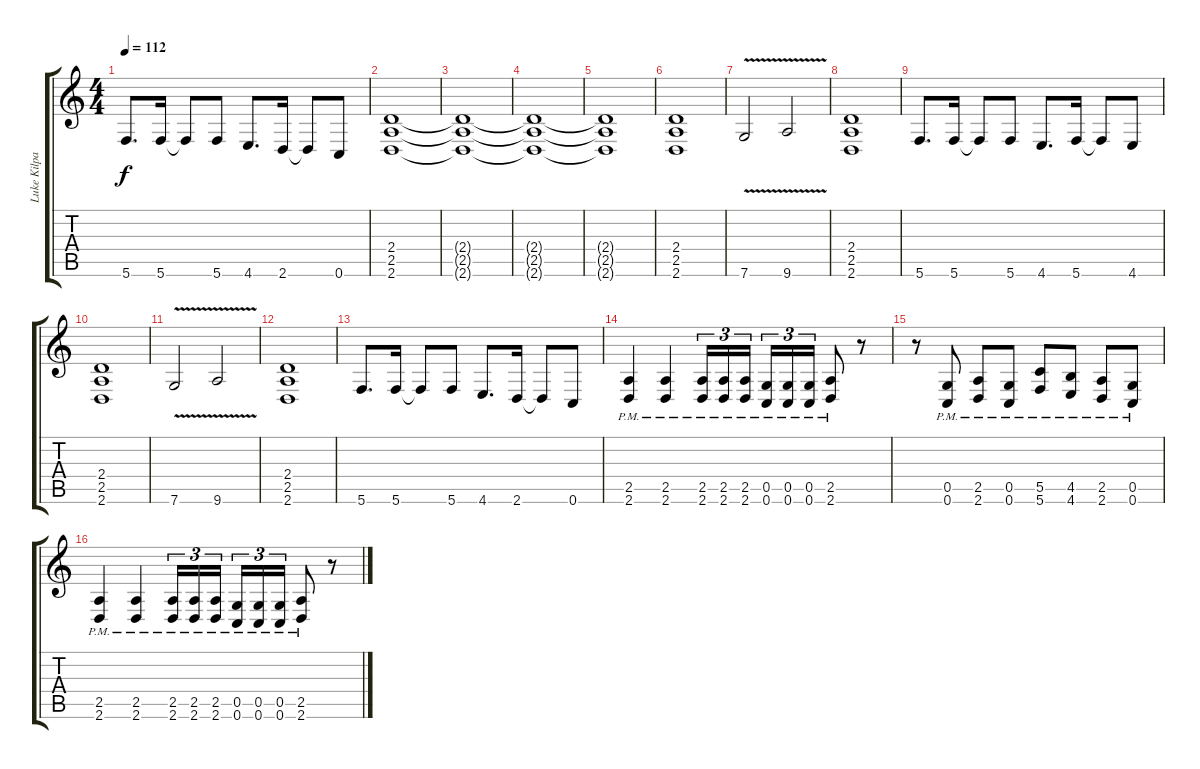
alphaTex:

\track ("Luke Kilpatrick" "Luke Kilpa") {instrument distortionguitar}
\staff {score tabs}
\tuning (D4 A3 F3 C3 G2 C2) {hide}
\ts (4 4)
\tempo 112
\clef g2
\ks c
5.6.8{d dy f} 5.6.16 5.6{t}.8 5.6.8 4.6.8{d} 2.6.16 2.6{t}.8 0.6.8 |
(2.4 2.5 2.6).1 |
(2.4{t} 2.5{t} 2.6{t}).1 |
(2.4{t} 2.5{t} 2.6{t}).1 |
(2.4{t} 2.5{t} 2.6{t}).1 |
(2.4 2.5 2.6).1 |
7.6{v}.2 9.6{v}.2 |
(2.4 2.5 2.6).1 |
5.6.8{d} 5.6.16 5.6{t}.8 5.6.8 4.6.8{d} 5.6.16 5.6{t}.8 4.6.8 |
(2.4 2.5 2.6).1 |
7.6{v}.2 9.6{v}.2 |
(2.4 2.5 2.6).1 |
5.6.8{d} 5.6.16 5.6{t}.8 5.6.8 4.6.8{d} 2.6.16 2.6{t}.8 0.6.8 |
(2.5{pm} 2.6{pm}).4 (2.5{pm} 2.6{pm}).4 (2.5{pm} 2.6{pm}).16{tu (3 2)} (2.5{pm} 2.6{pm}).16{tu (3 2)} (2.5{pm} 2.6{pm}).16{tu (3 2) beam splitsecondary} (0.5{pm} 0.6{pm}).16{tu (3 2)} (0.5{pm} 0.6{pm}).16{tu (3 2)} (0.5{pm} 0.6{pm}).16{tu (3 2)} (2.5{pm} 2.6).8 r.8 |
r.8 (0.5{pm} 0.6{pm}).8 (2.5{pm} 2.6{pm}).8 (0.5{pm} 0.6{pm}).8 (5.5{pm} 5.6{pm}).8 (4.5{pm} 4.6{pm}).8 (2.5{pm} 2.6{pm}).8 (0.5{pm} 0.6{pm}).8 |
(2.5{pm} 2.6{pm}).4 (2.5{pm} 2.6{pm}).4 (2.5{pm} 2.6{pm}).16{tu (3 2)} (2.5{pm} 2.6{pm}).16{tu (3 2)} (2.5{pm} 2.6{pm}).16{tu (3 2) beam splitsecondary} (0.5{pm} 0.6{pm}).16{tu (3 2)} (0.5{pm} 0.6{pm}).16{tu (3 2)} (0.5{pm} 0.6{pm}).16{tu (3 2)} (2.5{pm} 2.6).8 r.8
